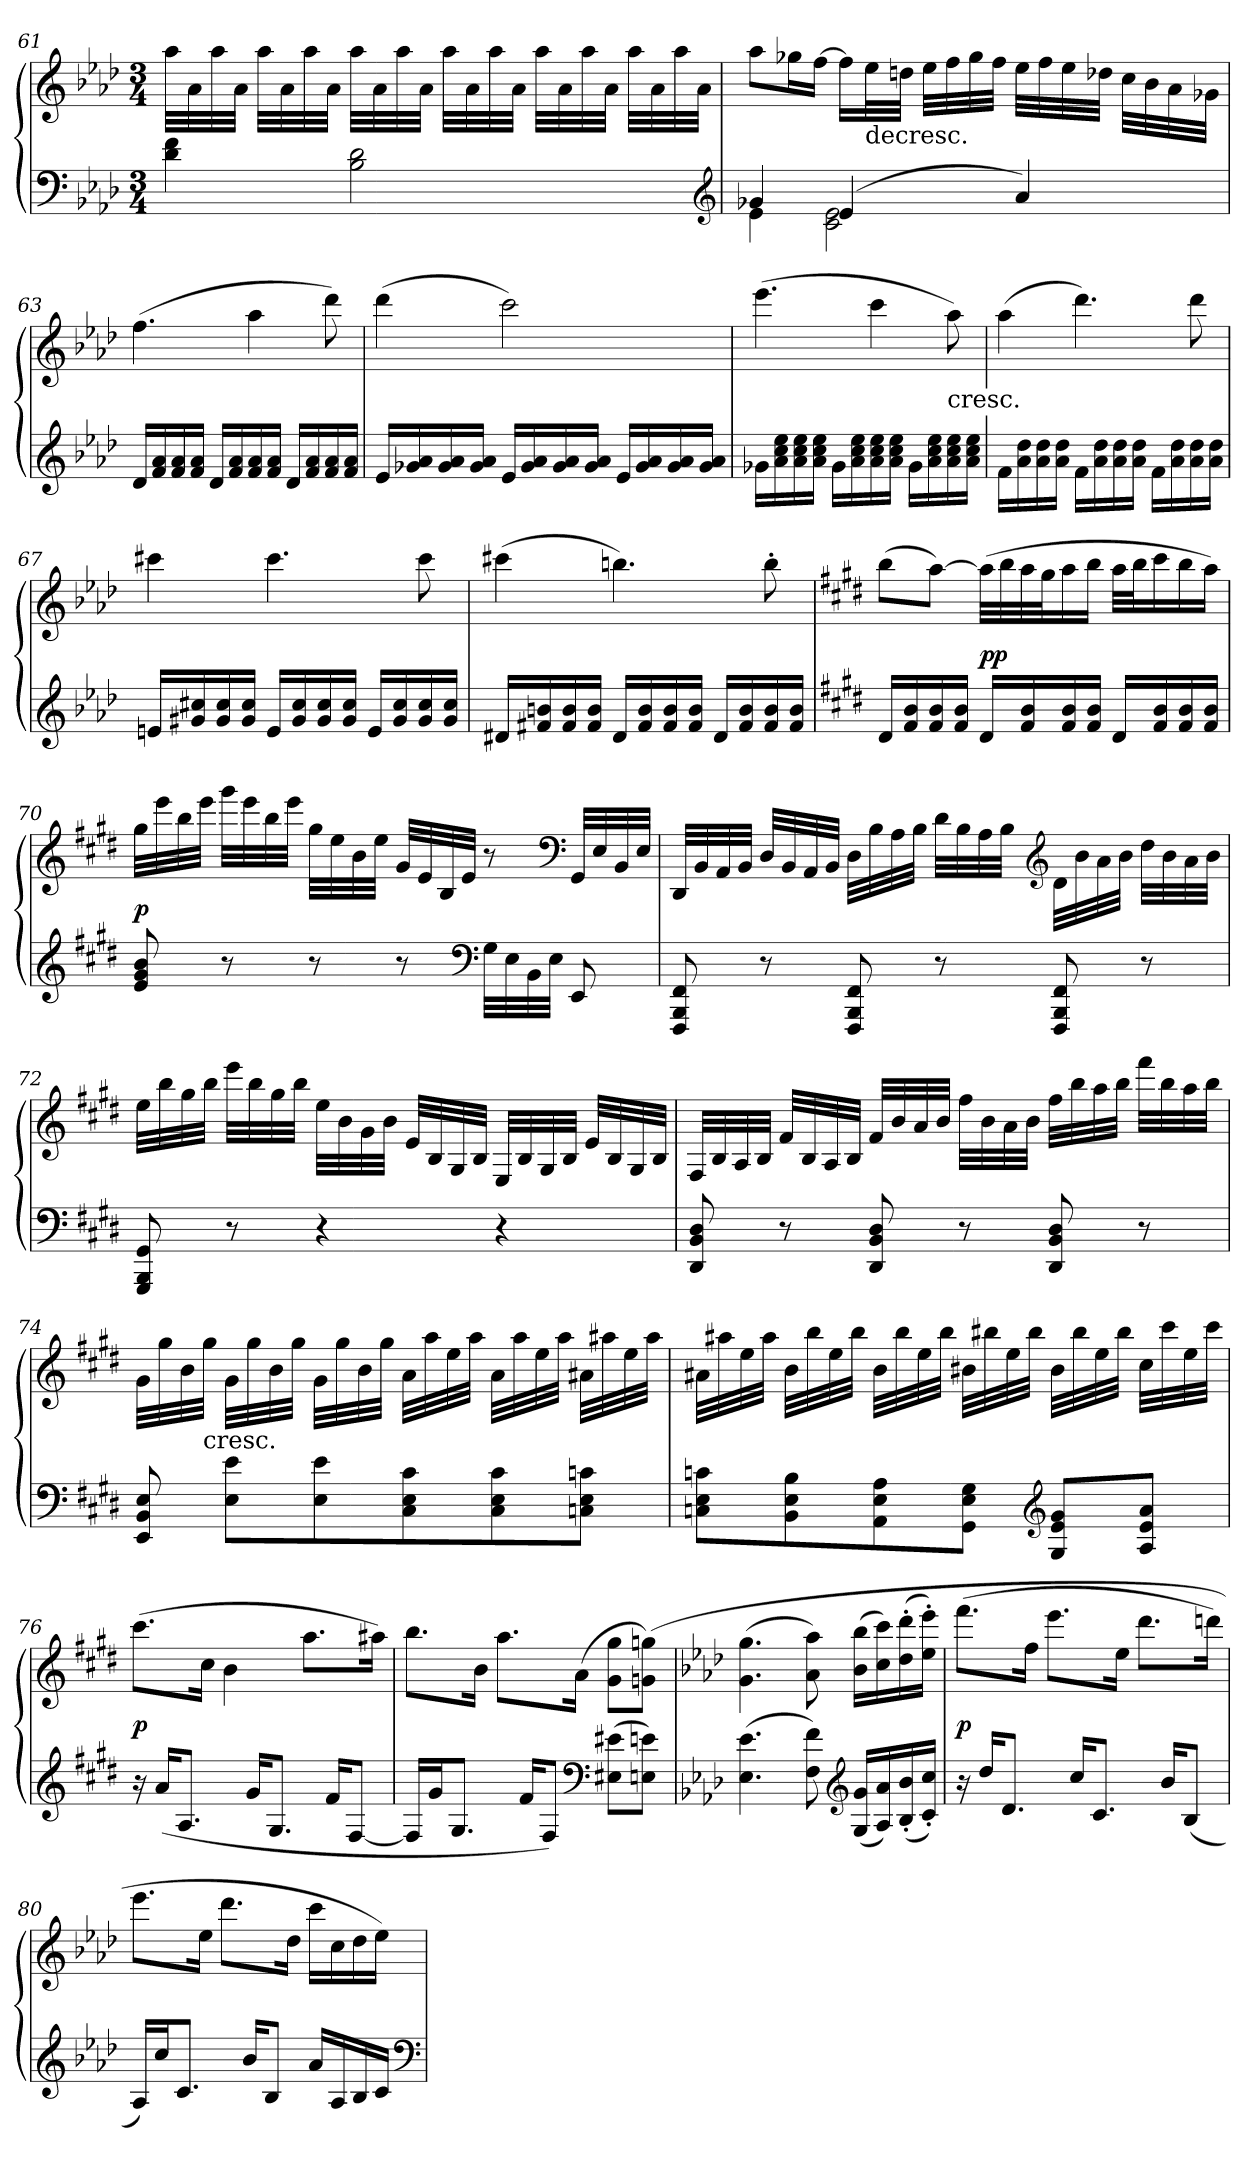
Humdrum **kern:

**kern	**kern	**dynam
*part1	*part1	*part1
*staff2	*staff1	*staff1/2
*clefF4	*clefG2	*
*k[b-e-a-d-]	*k[b-e-a-d-]	*
*A-:	*A-:	*
*M3/4	*M3/4	*
=61	=61	=61
4d-\ 4f\	32aa-\LLL	.
.	32a-\	.
.	32aa-\	.
.	32a-\JJJ	.
.	32aa-\LLL	.
.	32a-\	.
.	32aa-\	.
.	32a-\JJJ	.
2B-\ 2d-\	32aa-\LLL	.
.	32a-\	.
.	32aa-\	.
.	32a-\JJJ	.
.	32aa-\LLL	.
.	32a-\	.
.	32aa-\	.
.	32a-\JJJ	.
.	32aa-\LLL	.
.	32a-\	.
.	32aa-\	.
.	32a-\JJJ	.
.	32aa-\LLL	.
.	32a-\	.
.	32aa-\	.
.	32a-\JJJ	.
*clefG2	*	*
=62	=62	=62
*^	*	*
4g-X/	4e-\	8aa-\L	.
.	.	16gg-X\L	.
.	.	[16ff\JJ	.
(4e-/	2c\ 2e-\	16ff\LL]	.
!	!	!LO:TX:c:t=decresc.	!
.	.	32ee-\L	.
.	.	32ddn\JJJ	.
.	.	32ee-\LLL	.
.	.	32ff\	.
.	.	32gg-\	.
.	.	32ff\JJJ	.
4a-/)	.	32ee-\LLL	.
.	.	32ff\	.
.	.	32ee-\	.
.	.	32dd-X\JJJ	.
.	.	32cc\LLL	.
.	.	32b-\	.
.	.	32a-\	.
.	.	32g-X\JJJ	.
*v	*v	*	*
=63	=63	=63
16d-/LL	(4.ff\	.
16f/ 16a-/	.	.
16f/ 16a-/	.	.
16f/ 16a-/JJ	.	.
16d-/LL	.	.
16f/ 16a-/	.	.
16f/ 16a-/	4aa-\	.
16f/ 16a-/JJ	.	.
16d-/LL	.	.
16f/ 16a-/	.	.
16f/ 16a-/	8ddd-\)	.
16f/ 16a-/JJ	.	.
=64	=64	=64
16e-/LL	(4ddd-\	.
16g-X/ 16a-/	.	.
16g-/ 16a-/	.	.
16g-/ 16a-/JJ	.	.
16e-/LL	2ccc\)	.
16g-/ 16a-/	.	.
16g-/ 16a-/	.	.
16g-/ 16a-/JJ	.	.
16e-/LL	.	.
16g-/ 16a-/	.	.
16g-/ 16a-/	.	.
16g-/ 16a-/JJ	.	.
=65	=65	=65
16g-X\LL	(4.eee-\	.
16a-\ 16cc\ 16ee-\	.	.
16a-\ 16cc\ 16ee-\	.	.
16a-\ 16cc\ 16ee-\JJ	.	.
16g-\LL	.	.
16a-\ 16cc\ 16ee-\	.	.
16a-\ 16cc\ 16ee-\	4ccc\	.
16a-\ 16cc\ 16ee-\JJ	.	.
16g-\LL	.	.
16a-\ 16cc\ 16ee-\	.	.
!	!LO:TX:c:t=cresc.	!
16a-\ 16cc\ 16ee-\	8aa-\)	.
16a-\ 16cc\ 16ee-\JJ	.	.
=66	=66	=66
16f\LL	(4aa-\	.
16a-\ 16dd-\	.	.
16a-\ 16dd-\	.	.
16a-\ 16dd-\JJ	.	.
16f\LL	4.ddd-\)	.
16a-\ 16dd-\	.	.
16a-\ 16dd-\	.	.
16a-\ 16dd-\JJ	.	.
16f\LL	.	.
16a-\ 16dd-\	.	.
16a-\ 16dd-\	8ddd-\	.
16a-\ 16dd-\JJ	.	.
=67	=67	=67
16en/LL	4ccc#X\	.
16g#X/ 16cc#X/	.	.
16g#/ 16cc#/	.	.
16g#/ 16cc#/JJ	.	.
16e/LL	4.ccc#\	.
16g#/ 16cc#/	.	.
16g#/ 16cc#/	.	.
16g#/ 16cc#/JJ	.	.
16e/LL	.	.
16g#/ 16cc#/	.	.
16g#/ 16cc#/	8ccc#\	.
16g#/ 16cc#/JJ	.	.
=68	=68	=68
16d#X/LL	(4ccc#X\	.
16f#X/ 16bn/	.	.
16f#/ 16b/	.	.
16f#/ 16b/JJ	.	.
16d#/LL	4.bbn\)	.
16f#/ 16b/	.	.
16f#/ 16b/	.	.
16f#/ 16b/JJ	.	.
16d#/LL	.	.
16f#/ 16b/	.	.
16f#/ 16b/	8bb'\	.
16f#/ 16b/JJ	.	.
=69	=69	=69
*k[f#c#g#d#]	*k[f#c#g#d#]	*
16d#/LL	(8bb\L	.
16f#/ 16b/	.	.
16f#/ 16b/	[8aa\J)	.
16f#/ 16b/JJ	.	.
16d#/LL	(32aa\LLL]	pp
.	32bb\	.
16f#/ 16b/	32aa\	.
.	32gg#\J	.
16f#/ 16b/	16aa\	.
16f#/ 16b/JJ	16bb\JJ	.
16d#/LL	32aa\LLL	.
.	32bb\J	.
16f#/ 16b/	16ccc#\	.
16f#/ 16b/	16bb\	.
16f#/ 16b/JJ	16aa\JJ)	.
=70	=70	=70
8e/ 8g#/ 8b/	32gg#\LLL	p
.	32eee\	.
.	32bb\	.
.	32eee\JJJ	.
8r	32ggg#\LLL	.
.	32eee\	.
.	32bb\	.
.	32eee\JJJ	.
8r	32gg#\LLL	.
.	32ee\	.
.	32b\	.
.	32ee\JJJ	.
8r	32g#/LLL	.
.	32e/	.
.	32B/	.
.	32e/JJJ	.
*clefF4	*	*
32G#\LLL	8r	.
32E\	.	.
32BB\	.	.
32E\JJJ	.	.
*	*clefF4	*
8EE/	32GG#/LLL	.
.	32E/	.
.	32BB/	.
.	32E/JJJ	.
=71	=71	=71
8FFF#/ 8BBB/ 8FF#/	32DD#/LLL	.
.	32BB/	.
.	32AA/	.
.	32BB/JJJ	.
8r	32D#/LLL	.
.	32BB/	.
.	32AA/	.
.	32BB/JJJ	.
8FFF#/ 8BBB/ 8FF#/	32D#\LLL	.
.	32B\	.
.	32A\	.
.	32B\JJJ	.
8r	32d#\LLL	.
.	32B\	.
.	32A\	.
.	32B\JJJ	.
*	*clefG2	*
8FFF#/ 8BBB/ 8FF#/	32d#\LLL	.
.	32b\	.
.	32a\	.
.	32b\JJJ	.
8r	32dd#\LLL	.
.	32b\	.
.	32a\	.
.	32b\JJJ	.
=72	=72	=72
8GGG#/ 8BBB/ 8GG#/	32ee\LLL	.
.	32bb\	.
.	32gg#\	.
.	32bb\JJJ	.
8r	32eee\LLL	.
.	32bb\	.
.	32gg#\	.
.	32bb\JJJ	.
4r	32ee\LLL	.
.	32b\	.
.	32g#\	.
.	32b\JJJ	.
.	32e/LLL	.
.	32B/	.
.	32G#/	.
.	32B/JJJ	.
4r	32E/LLL	.
.	32B/	.
.	32G#/	.
.	32B/JJJ	.
.	32e/LLL	.
.	32B/	.
.	32G#/	.
.	32B/JJJ	.
=73	=73	=73
8DD#/ 8BB/ 8D#/	32F#/LLL	.
.	32B/	.
.	32A/	.
.	32B/JJJ	.
8r	32f#/LLL	.
.	32B/	.
.	32A/	.
.	32B/JJJ	.
8DD#/ 8BB/ 8D#/	32f#/LLL	.
.	32b/	.
.	32a/	.
.	32b/JJJ	.
8r	32ff#\LLL	.
.	32b\	.
.	32a\	.
.	32b\JJJ	.
8DD#/ 8BB/ 8D#/	32ff#\LLL	.
.	32bb\	.
.	32aa\	.
.	32bb\JJJ	.
8r	32fff#\LLL	.
.	32bb\	.
.	32aa\	.
.	32bb\JJJ	.
=74	=74	=74
8EE/ 8BB/ 8E/	32g#\LLL	.
.	32gg#\	.
.	32b\	.
!	!LO:TX:c:t=cresc.	!
.	32gg#\JJJ	.
8E\ 8e\L	32g#\LLL	.
.	32gg#\	.
.	32b\	.
.	32gg#\JJJ	.
8E\ 8e\	32g#\LLL	.
.	32gg#\	.
.	32b\	.
.	32gg#\JJJ	.
8C#\ 8E\ 8c#\	32a\LLL	.
.	32aa\	.
.	32ee\	.
.	32aa\JJJ	.
8C#\ 8E\ 8c#\	32a\LLL	.
.	32aa\	.
.	32ee\	.
.	32aa\JJJ	.
8Cn\ 8E\ 8cn\J	32a#X\LLL	.
.	32aa#X\	.
.	32ee\	.
.	32aa#\JJJ	.
=75	=75	=75
8Cn\ 8E\ 8cn\L	32a#X\LLL	.
.	32aa#X\	.
.	32ee\	.
.	32aa#\JJJ	.
8BB\ 8E\ 8B\	32b\LLL	.
.	32bb\	.
.	32ee\	.
.	32bb\JJJ	.
8AA\ 8E\ 8A\	32b\LLL	.
.	32bb\	.
.	32ee\	.
.	32bb\JJJ	.
8GG#\ 8E\ 8G#\J	32b#X\LLL	.
.	32bb#X\	.
.	32ee\	.
.	32bb#\JJJ	.
*clefG2	*	*
8G#/ 8e/ 8g#/L	32b#\LLL	.
.	32bb#\	.
.	32ee\	.
.	32bb#\JJJ	.
8A/ 8e/ 8a/J	32cc#\LLL	.
.	32ccc#\	.
.	32ee\	.
.	32ccc#\JJJ	.
=76	=76	=76
16r	(8.ccc#\L	p
(16a/KL	.	.
8.A/J	.	.
.	16cc#\Jk	.
.	4b\	.
16g#/KL	.	.
8.G#/J	.	.
.	8.aa\L	.
16f#/KL	.	.
[8F#/J	.	.
.	16aa#X\Jk)	.
=77	=77	=77
16F#/LL]	8.bb\L	.
16g#/J	.	.
8.G#/J	.	.
.	16b\Jk	.
.	8.aa\L	.
16f#/KL	.	.
8F#/J)	.	.
.	(16a\Jk	.
*clefF4	*	*
(8E#X\ 8e#X\L	8g#\ 8gg#\L	.
8En\ 8en\J)	(8gn\ 8ggn\J)	.
=78	=78	=78
*k[b-e-a-d-]	*k[b-e-a-d-]	*
(4.E-\ 4.e-\	(4.g\ 4.gg\	.
8F\ 8f\)	8a-\ 8aa-\)	.
*clefG2	*	*
(16G/ 16g/LL	(16b-\ 16bb-\LL	.
16A-/ 16a-/)	16cc\ 16ccc\)	.
(16B-'/ 16b-'/	(16dd-'\ 16ddd-'\	.
16c'/ 16cc'/JJ)	16ee-'\ 16eee-'\JJ)	.
=79	=79	=79
16r	(8.fff\L	p
16dd-/KL	.	.
8.d-/J	.	.
.	16ff\Jk	.
.	8.eee-\L	.
16cc/KL	.	.
8.c/J	.	.
.	16ee-\Jk	.
.	8.ddd-\L	.
16b-/KL	.	.
(8B-/J	.	.
.	16dddn\Jk)	.
=80	=80	=80
16A-/LL)	8.eee-\L	.
16cc/J	.	.
8.c/J	.	.
.	16ee-\Jk	.
.	8.ddd-\L	.
16b-/KL	.	.
8B-/J	.	.
.	16dd-\Jk	.
16a-/LL	16ccc\LL	.
16A-/	16cc\	.
16B-/	16dd-\	.
16c/JJ	16ee-\JJ)	.
*clefF4	*	*
=	=	=
*-	*-	*-
